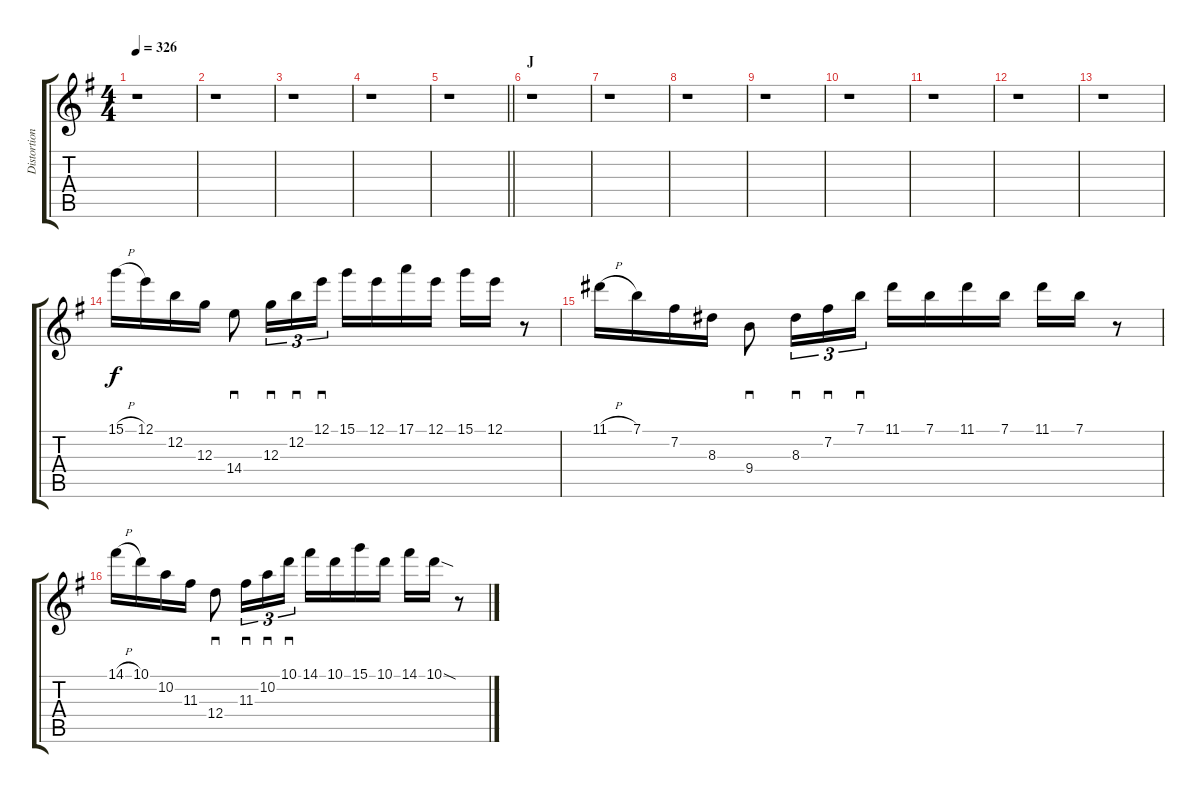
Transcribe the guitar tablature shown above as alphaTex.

\track ("Distortion 2" "Distortion") {instrument distortionguitar}
\staff {score tabs}
\tuning (E4 B3 G3 D3 A2 E2) {hide}
\ts (4 4)
\tempo 326
\clef g2
\ks g
r.1{dy f} |
r.1 |
r.1 |
r.1 |
\barLineRight lightlight
r.1 |
\section ("" "J")
r.1 |
r.1 |
r.1 |
r.1 |
r.1 |
r.1 |
r.1 |
r.1 |
15.1{h}.16 12.1.16 12.2.16 12.3.16 14.4.8{sd} 12.3.16{sd tu (3 2)} 12.2.16{sd tu (3 2)} 12.1.16{sd tu (3 2)} 15.1.16 12.1.16 17.1.16 12.1.16 15.1.16 12.1.16 r.8 |
11.1{h}.16 7.1.16 7.2.16 8.3.16 9.4.8{sd} 8.3.16{sd tu (3 2)} 7.2.16{sd tu (3 2)} 7.1.16{sd tu (3 2)} 11.1.16 7.1.16 11.1.16 7.1.16 11.1.16 7.1.16 r.8 |
14.1{h}.16 10.1.16 10.2.16 11.3.16 12.4.8{sd} 11.3.16{sd tu (3 2)} 10.2.16{sd tu (3 2)} 10.1.16{sd tu (3 2)} 14.1.16 10.1.16 15.1.16 10.1.16 14.1.16 10.1{sod}.16 r.8
